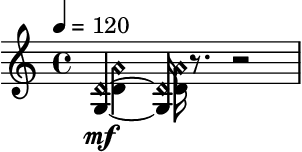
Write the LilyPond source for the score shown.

\version "2.24.2"
\language "english"
\include "lilypond-book-preamble.ly"
#(ly:set-option 'tall-page-formats 'png)
\header
{
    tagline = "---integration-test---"
}
\score
{
    % OPEN_BRACKETS:
    \new Staff
    {
        % OPEN_BRACKETS:
        \new Voice
        {
            % OPEN_BRACKETS:
            {
                % OPEN_BRACKETS:
                <<
                    % OPEN_BRACKETS:
                    \new Voice
                    {
                        % BEFORE:
                        % COMMANDS:
                        \once \override Staff.Stem.thickness = 2
                        \once \override Voice.Stem.direction = 1
                        \tempo 4=120
                        % OPENING:
                        % COMMANDS:
                        \time 4/4
                        <
                            g
                            \tweak NoteHead.style #'harmonic
                            d'
                        >4
                        % AFTER:
                        % ARTICULATIONS:
                        \mf
                        % SPANNER_STARTS:
                        ~
                        % BEFORE:
                        % COMMANDS:
                        \once \override Staff.Stem.thickness = 2
                        \once \override Voice.Stem.direction = 1
                        <
                            g
                            \tweak NoteHead.style #'harmonic
                            d'
                        >16
                    % CLOSE_BRACKETS:
                    }
                    % OPEN_BRACKETS:
                    \new Voice
                    {
                        % BEFORE:
                        % COMMANDS:
                        \once \override NoteColumn #'force-hshift = #1.5
                        \once \override Staff.Stem.thickness = 2
                        \once \override Voice.Stem.direction = -1
                        <
                            d'
                            \tweak NoteHead.style #'harmonic
                            a'
                        >4
                        % BEFORE:
                        % COMMANDS:
                        \once \override NoteColumn #'force-hshift = #1.5
                        \once \override Staff.Stem.thickness = 2
                        \once \override Voice.Stem.direction = -1
                        <
                            d'
                            \tweak NoteHead.style #'harmonic
                            a'
                        >16
                    % CLOSE_BRACKETS:
                    }
                % CLOSE_BRACKETS:
                >>
                r8.
                r2
            % CLOSE_BRACKETS:
            }
        % CLOSE_BRACKETS:
        }
    % CLOSE_BRACKETS:
    }
}
